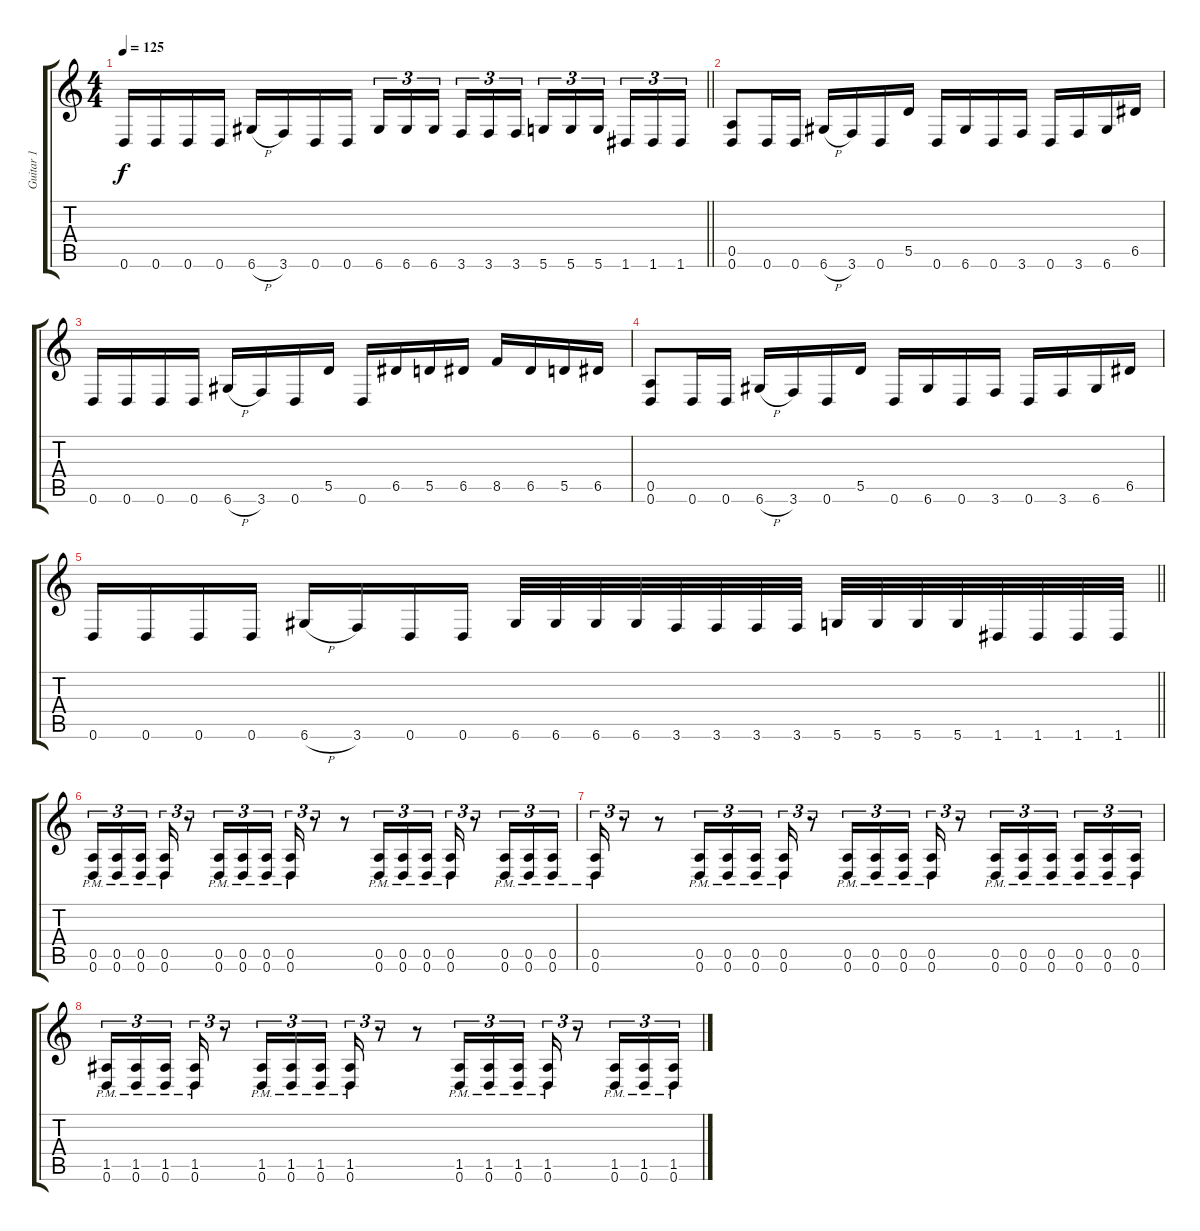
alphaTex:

\track ("Guitar 1" "Guitar 1") {instrument distortionguitar}
\staff {score tabs}
\tuning (E4 B3 G3 D3 A2 D2) {hide}
\ts (4 4)
\tempo 125
\clef g2
\barLineRight lightlight
\ks c
0.6.16{dy f} 0.6.16 0.6.16 0.6.16 6.6{h}.16 3.6.16 0.6.16 0.6.16 6.6.16{tu (3 2)} 6.6.16{tu (3 2)} 6.6.16{tu (3 2) beam splitsecondary} 3.6.16{tu (3 2)} 3.6.16{tu (3 2)} 3.6.16{tu (3 2)} 5.6.16{tu (3 2)} 5.6.16{tu (3 2)} 5.6.16{tu (3 2) beam splitsecondary} 1.6.16{tu (3 2)} 1.6.16{tu (3 2)} 1.6.16{tu (3 2)} |
(0.5 0.6).8 0.6.16 0.6.16 6.6{h}.16 3.6.16 0.6.16 5.5.16 0.6.16 6.6.16 0.6.16 3.6.16 0.6.16 3.6.16 6.6.16 6.5.16 |
0.6.16 0.6.16 0.6.16 0.6.16 6.6{h}.16 3.6.16 0.6.16 5.5.16 0.6.16 6.5.16 5.5.16 6.5.16 8.5.16 6.5.16 5.5.16 6.5.16 |
(0.5 0.6).8 0.6.16 0.6.16 6.6{h}.16 3.6.16 0.6.16 5.5.16 0.6.16 6.6.16 0.6.16 3.6.16 0.6.16 3.6.16 6.6.16 6.5.16 |
\barLineRight lightlight
0.6.16 0.6.16 0.6.16 0.6.16 6.6{h}.16 3.6.16 0.6.16 0.6.16 6.6.32 6.6.32 6.6.32 6.6.32 3.6.32 3.6.32 3.6.32 3.6.32 5.6.32 5.6.32 5.6.32 5.6.32 1.6.32 1.6.32 1.6.32 1.6.32 |
\section ("" "")
(0.5{pm} 0.6{pm}).16{tu (3 2)} (0.5{pm} 0.6{pm}).16{tu (3 2)} (0.5{pm} 0.6{pm}).16{tu (3 2) beam splitsecondary} (0.5{pm} 0.6{pm}).16{tu (3 2)} r.8{tu (3 2)} (0.5{pm} 0.6{pm}).16{tu (3 2)} (0.5{pm} 0.6{pm}).16{tu (3 2)} (0.5{pm} 0.6{pm}).16{tu (3 2) beam splitsecondary} (0.5{pm} 0.6{pm}).16{tu (3 2)} r.8{tu (3 2)} r.8 (0.5{pm} 0.6{pm}).16{tu (3 2)} (0.5{pm} 0.6{pm}).16{tu (3 2)} (0.5{pm} 0.6{pm}).16{tu (3 2)} (0.5{pm} 0.6{pm}).16{tu (3 2)} r.8{tu (3 2)} (0.5{pm} 0.6{pm}).16{tu (3 2)} (0.5{pm} 0.6{pm}).16{tu (3 2)} (0.5{pm} 0.6{pm}).16{tu (3 2)} |
(0.5{pm} 0.6{pm}).16{tu (3 2)} r.8{tu (3 2)} r.8 (0.5{pm} 0.6{pm}).16{tu (3 2)} (0.5{pm} 0.6{pm}).16{tu (3 2)} (0.5{pm} 0.6{pm}).16{tu (3 2) beam splitsecondary} (0.5{pm} 0.6{pm}).16{tu (3 2)} r.8{tu (3 2)} (0.5{pm} 0.6{pm}).16{tu (3 2)} (0.5{pm} 0.6{pm}).16{tu (3 2)} (0.5{pm} 0.6{pm}).16{tu (3 2) beam splitsecondary} (0.5{pm} 0.6{pm}).16{tu (3 2)} r.8{tu (3 2)} (0.5{pm} 0.6{pm}).16{tu (3 2)} (0.5{pm} 0.6{pm}).16{tu (3 2)} (0.5{pm} 0.6{pm}).16{tu (3 2) beam splitsecondary} (0.5{pm} 0.6{pm}).16{tu (3 2)} (0.5{pm} 0.6{pm}).16{tu (3 2)} (0.5{pm} 0.6{pm}).16{tu (3 2)} |
(1.5{pm} 0.6{pm}).16{tu (3 2)} (1.5{pm} 0.6{pm}).16{tu (3 2)} (1.5{pm} 0.6{pm}).16{tu (3 2) beam splitsecondary} (1.5{pm} 0.6{pm}).16{tu (3 2)} r.8{tu (3 2)} (1.5{pm} 0.6{pm}).16{tu (3 2)} (1.5{pm} 0.6{pm}).16{tu (3 2)} (1.5{pm} 0.6{pm}).16{tu (3 2) beam splitsecondary} (1.5{pm} 0.6{pm}).16{tu (3 2)} r.8{tu (3 2)} r.8 (1.5{pm} 0.6{pm}).16{tu (3 2)} (1.5{pm} 0.6{pm}).16{tu (3 2)} (1.5{pm} 0.6{pm}).16{tu (3 2)} (1.5{pm} 0.6{pm}).16{tu (3 2)} r.8{tu (3 2)} (1.5{pm} 0.6{pm}).16{tu (3 2)} (1.5{pm} 0.6{pm}).16{tu (3 2)} (1.5{pm} 0.6{pm}).16{tu (3 2)}
